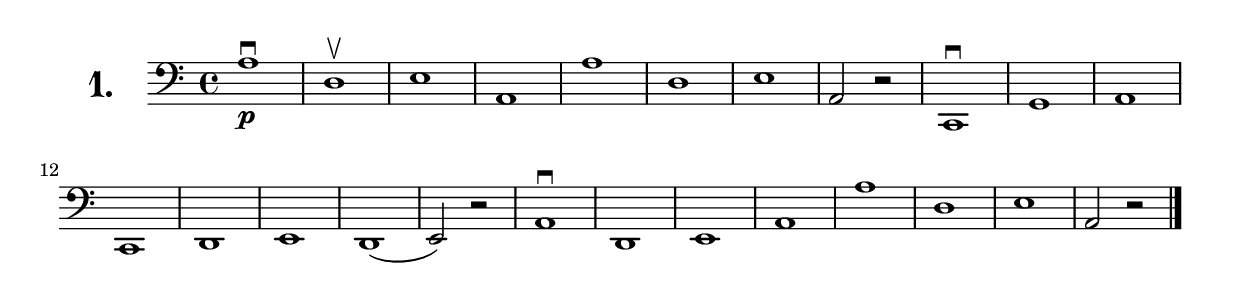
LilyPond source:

\version "2.18.2"

\score {
  \new StaffGroup = "" \with {
        instrumentName = \markup { \bold \huge { \number "1." }}
      }
  <<
    \new Staff = "celloI" 
    \relative c' {
      \clef bass
      \key c \major
      \time 4/4

      a1\p\downbow  | %01
      d,\upbow      | %02 
      e             | %03
      a,            | %04
      a'            | %05
      d,            | %06
      e             | %07
      a,2 r         | %08
      c,1\downbow   | %09
      g'            | %10
      a             | %11
      c,            | %12
      d             | %13
      e             | %14
      d(            | %15
      e2) r         | %16
      a1\downbow    | %17
      d,            | %18
      e             | %19
      a             | %20
      a'            | %21
      d,            | %22
      e             | %23
      a,2 r \bar "|." %24
    }
  >>
  \layout {}
  \header {
    composer = "B Romberg"
  }
}
